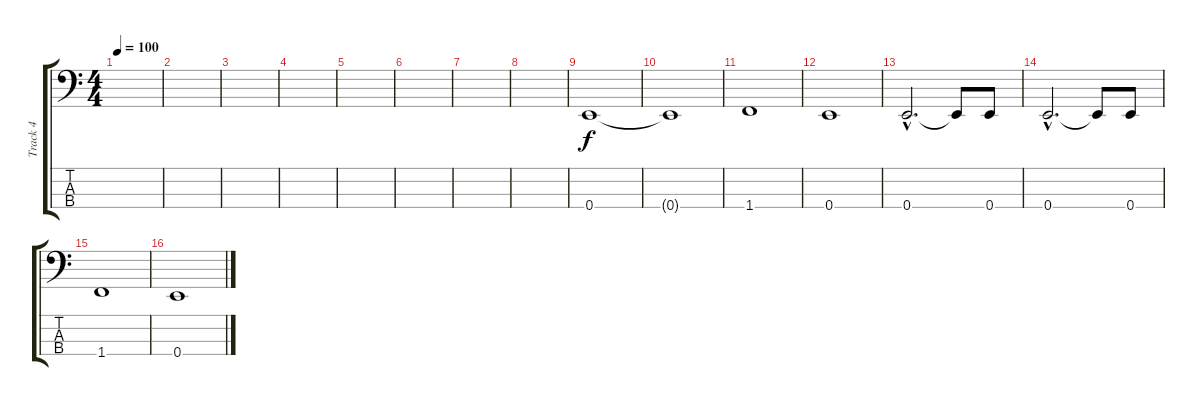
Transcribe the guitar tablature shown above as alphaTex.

\track ("Track 4" "Track 4") {instrument electricbassfinger}
\staff {score tabs}
\tuning (G2 D2 A1 E1) {hide}
\ts (4 4)
\tempo 100
\clef f4
\ks c
|
|
|
|
|
|
|
|
0.4.1 |
0.4{t}.1 |
1.4.1 |
0.4.1 |
0.4{hac}.2{d} 0.4{t}.8 0.4.8 |
0.4{hac}.2{d} 0.4{t}.8 0.4.8 |
1.4.1 |
0.4.1
